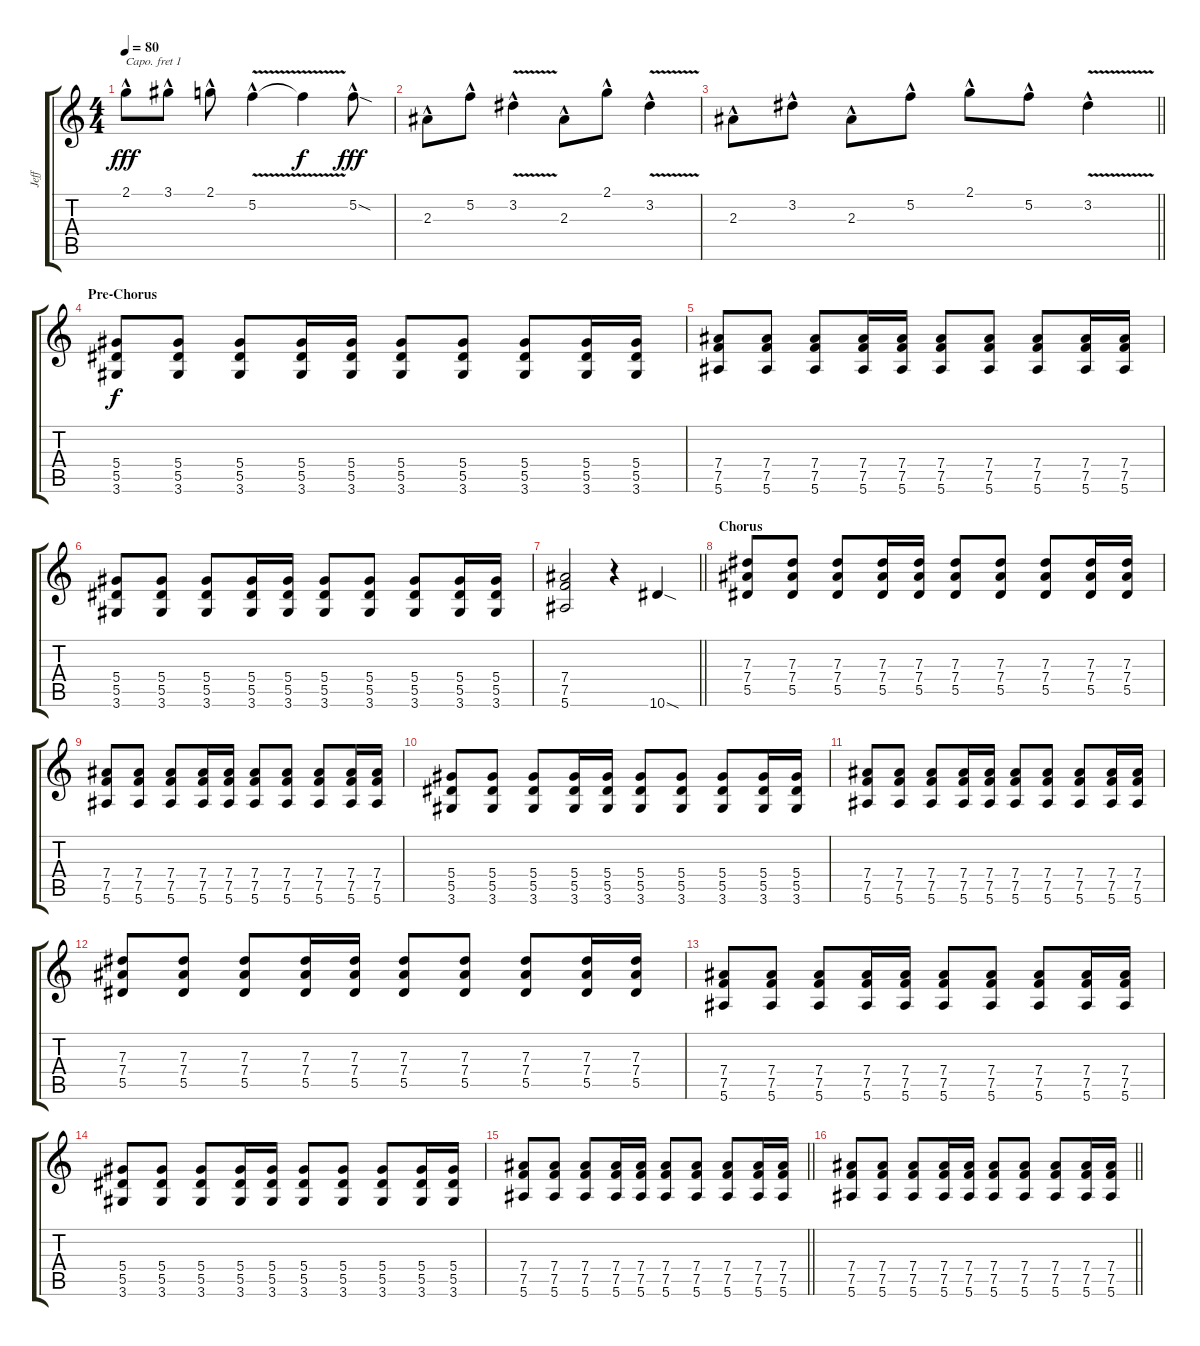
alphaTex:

\track ("Jeff" "Jeff") {instrument overdrivenguitar}
\staff {score tabs}
\capo 1
\tuning (E4 B3 G3 D3 A2 E2) {hide}
\ts (4 4)
\tempo 80
\clef g2
\ks c
2.1{hac}.8{dy fff} 3.1{hac}.8 2.1{hac}.8 5.2{v hac}.4 5.2{t}.4{dy f} 5.2{sod hac}.8{dy fff} |
2.3{hac}.8 5.2{hac}.8 3.2{v hac}.4 2.3{hac}.8 2.1{hac}.8 3.2{v hac}.4 |
\barLineRight lightlight
2.3{hac}.8 3.2{hac}.8 2.3{hac}.8 5.2{hac}.8 2.1{hac}.8 5.2{hac}.8 3.2{v hac}.4 |
\section ("" "Pre-Chorus")
(5.4 5.5 3.6).8{dy f} (5.4 5.5 3.6).8 (5.4 5.5 3.6).8 (5.4 5.5 3.6).16 (5.4 5.5 3.6).16 (5.4 5.5 3.6).8 (5.4 5.5 3.6).8 (5.4 5.5 3.6).8 (5.4 5.5 3.6).16 (5.4 5.5 3.6).16 |
(7.4 7.5 5.6).8 (7.4 7.5 5.6).8 (7.4 7.5 5.6).8 (7.4 7.5 5.6).16 (7.4 7.5 5.6).16 (7.4 7.5 5.6).8 (7.4 7.5 5.6).8 (7.4 7.5 5.6).8 (7.4 7.5 5.6).16 (7.4 7.5 5.6).16 |
(5.4 5.5 3.6).8 (5.4 5.5 3.6).8 (5.4 5.5 3.6).8 (5.4 5.5 3.6).16 (5.4 5.5 3.6).16 (5.4 5.5 3.6).8 (5.4 5.5 3.6).8 (5.4 5.5 3.6).8 (5.4 5.5 3.6).16 (5.4 5.5 3.6).16 |
\barLineRight lightlight
(7.4 7.5 5.6).2 r.4 10.6{sod}.4 |
\section ("" "Chorus")
(7.3 7.4 5.5).8 (7.3 7.4 5.5).8 (7.3 7.4 5.5).8 (7.3 7.4 5.5).16 (7.3 7.4 5.5).16 (7.3 7.4 5.5).8 (7.3 7.4 5.5).8 (7.3 7.4 5.5).8 (7.3 7.4 5.5).16 (7.3 7.4 5.5).16 |
(7.4 7.5 5.6).8 (7.4 7.5 5.6).8 (7.4 7.5 5.6).8 (7.4 7.5 5.6).16 (7.4 7.5 5.6).16 (7.4 7.5 5.6).8 (7.4 7.5 5.6).8 (7.4 7.5 5.6).8 (7.4 7.5 5.6).16 (7.4 7.5 5.6).16 |
(5.4 5.5 3.6).8 (5.4 5.5 3.6).8 (5.4 5.5 3.6).8 (5.4 5.5 3.6).16 (5.4 5.5 3.6).16 (5.4 5.5 3.6).8 (5.4 5.5 3.6).8 (5.4 5.5 3.6).8 (5.4 5.5 3.6).16 (5.4 5.5 3.6).16 |
(7.4 7.5 5.6).8 (7.4 7.5 5.6).8 (7.4 7.5 5.6).8 (7.4 7.5 5.6).16 (7.4 7.5 5.6).16 (7.4 7.5 5.6).8 (7.4 7.5 5.6).8 (7.4 7.5 5.6).8 (7.4 7.5 5.6).16 (7.4 7.5 5.6).16 |
(7.3 7.4 5.5).8 (7.3 7.4 5.5).8 (7.3 7.4 5.5).8 (7.3 7.4 5.5).16 (7.3 7.4 5.5).16 (7.3 7.4 5.5).8 (7.3 7.4 5.5).8 (7.3 7.4 5.5).8 (7.3 7.4 5.5).16 (7.3 7.4 5.5).16 |
(7.4 7.5 5.6).8 (7.4 7.5 5.6).8 (7.4 7.5 5.6).8 (7.4 7.5 5.6).16 (7.4 7.5 5.6).16 (7.4 7.5 5.6).8 (7.4 7.5 5.6).8 (7.4 7.5 5.6).8 (7.4 7.5 5.6).16 (7.4 7.5 5.6).16 |
(5.4 5.5 3.6).8 (5.4 5.5 3.6).8 (5.4 5.5 3.6).8 (5.4 5.5 3.6).16 (5.4 5.5 3.6).16 (5.4 5.5 3.6).8 (5.4 5.5 3.6).8 (5.4 5.5 3.6).8 (5.4 5.5 3.6).16 (5.4 5.5 3.6).16 |
\barLineRight lightlight
(7.4 7.5 5.6).8 (7.4 7.5 5.6).8 (7.4 7.5 5.6).8 (7.4 7.5 5.6).16 (7.4 7.5 5.6).16 (7.4 7.5 5.6).8 (7.4 7.5 5.6).8 (7.4 7.5 5.6).8 (7.4 7.5 5.6).16 (7.4 7.5 5.6).16 |
\barLineRight lightlight
(7.4 7.5 5.6).8 (7.4 7.5 5.6).8 (7.4 7.5 5.6).8 (7.4 7.5 5.6).16 (7.4 7.5 5.6).16 (7.4 7.5 5.6).8 (7.4 7.5 5.6).8 (7.4 7.5 5.6).8 (7.4 7.5 5.6).16 (7.4 7.5 5.6).16
